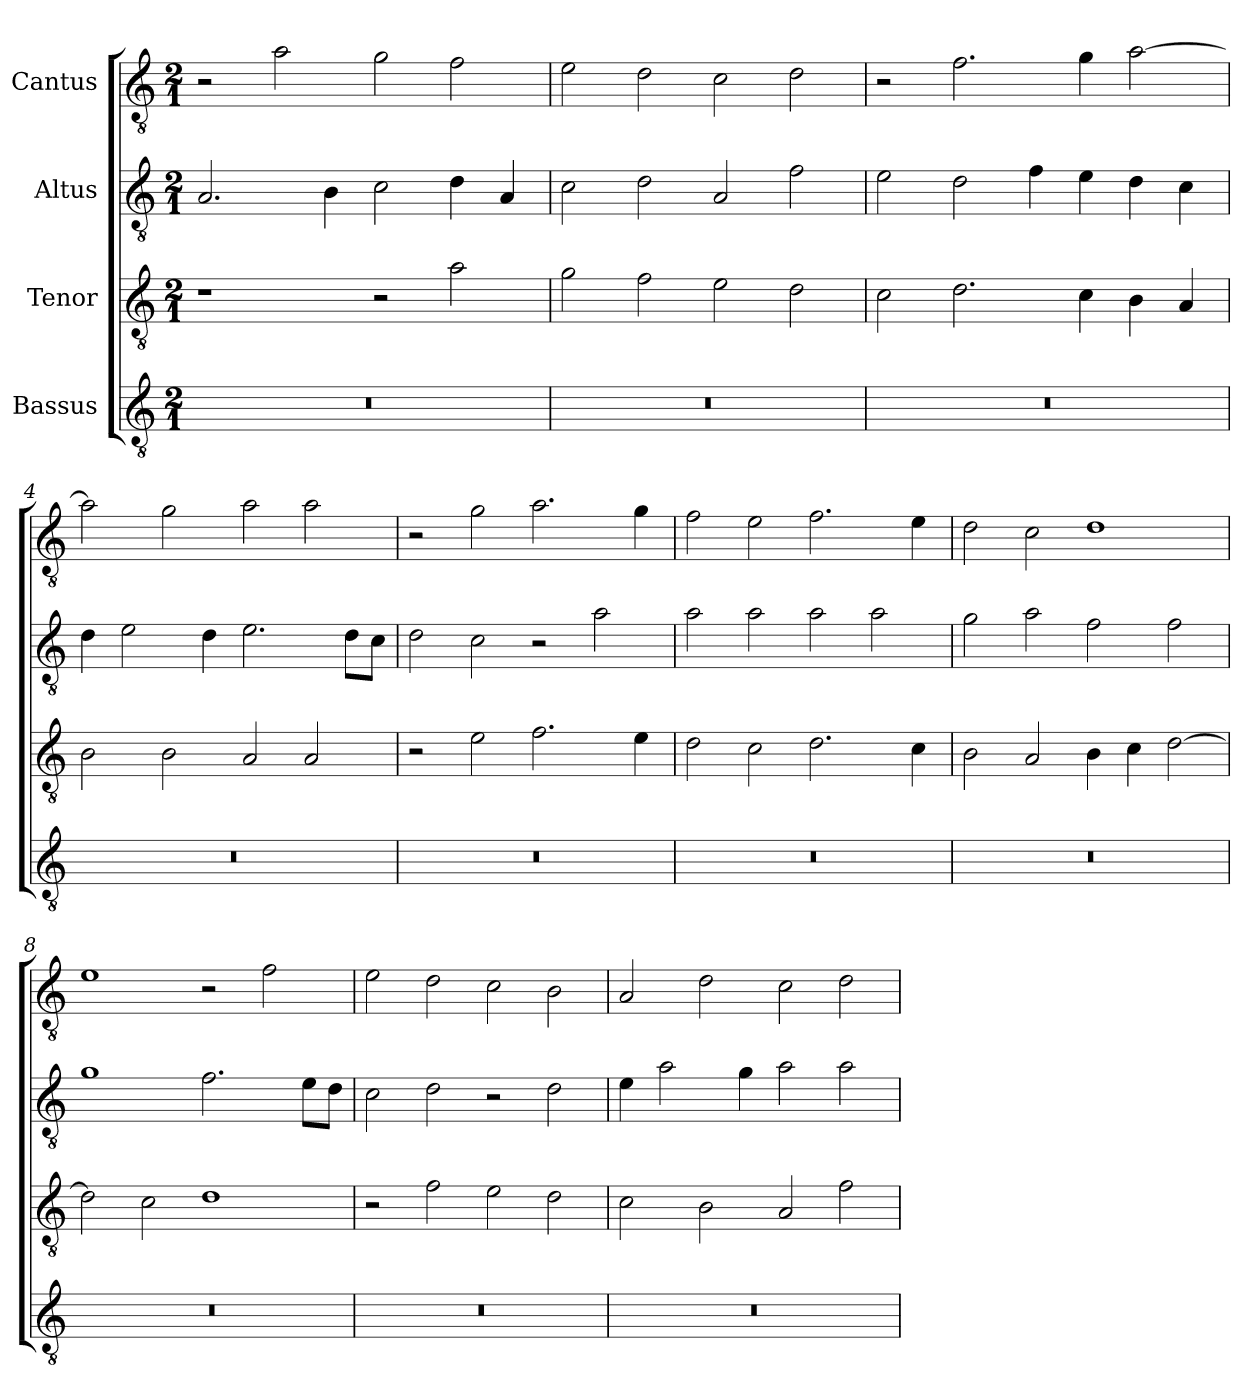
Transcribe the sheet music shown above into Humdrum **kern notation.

**kern	**kern	**kern	**kern
*part4	*part3	*part2	*part1
*staff4	*staff3	*staff2	*staff1
*I"Bassus	*I"Tenor	*I"Altus	*I"Cantus
!!LO:PB:g=z
*clefGv2	*clefGv2	*clefGv2	*clefGv2
*ITrd7c12	*ITrd7c12	*ITrd7c12	*ITrd7c12
*k[]	*k[]	*k[]	*k[]
*C:	*C:	*C:	*C:
*M2/1	*M2/1	*M2/1	*M2/1
*MM320	*MM320	*MM320	*MM320
=1	=1	=1	=1
!LO:N:vis=1	!	!	!
0r	1r	2.AAi/	2r
.	.	.	2Ai\
.	.	4BBi\	.
.	2r	2Ci\	2Gi\
.	2Ai\	4Di\	2Fi\
.	.	4AAi/	.
=2	=2	=2	=2
!LO:N:vis=1	!	!	!
0r	2Gi\	2Ci\	2Ei\
.	2Fi\	2Di\	2Di\
.	2Ei\	2AAi/	2Ci\
.	2Di\	2Fi\	2Di\
=3	=3	=3	=3
!LO:N:vis=1	!	!	!
0r	2Ci\	2Ei\	2r
.	2.Di\	2Di\	2.Fi\
.	.	4Fi\	.
.	4Ci\	4Ei\	4Gi\
.	4BBi\	4Di\	[>2Ai\
.	4AAi/	4Ci\	.
=4	=4	=4	=4
!LO:N:vis=1	!	!	!
0r	2BBi\	4Di\	2Ai\]
.	.	2Ei\	.
.	2BBi\	.	2Gi\
.	.	4Di\	.
.	2AAi/	2.Ei\	2Ai\
.	2AAi/	.	2Ai\
.	.	8Di\L	.
.	.	8Ci\J	.
=5	=5	=5	=5
!LO:N:vis=1	!	!	!
0r	2r	2Di\	2r
.	2Ei\	2Ci\	2Gi\
.	2.Fi\	2r	2.Ai\
.	.	2Ai\	.
.	4Ei\	.	4Gi\
!!LO:LB:g=z
=6	=6	=6	=6
!LO:N:vis=1	!	!	!
0r	2Di\	2Ai\	2Fi\
.	2Ci\	2Ai\	2Ei\
.	2.Di\	2Ai\	2.Fi\
.	.	2Ai\	.
.	4Ci\	.	4Ei\
=7	=7	=7	=7
!LO:N:vis=1	!	!	!
0r	2BBi\	2Gi\	2Di\
.	2AAi/	2Ai\	2Ci\
.	4BBi\	2Fi\	1Di
.	4Ci\	.	.
.	[>2Di\	2Fi\	.
=8	=8	=8	=8
!LO:N:vis=1	!	!	!
0r	2Di\]	1Gi	1Ei
.	2Ci\	.	.
.	1Di	2.Fi\	2r
.	.	.	2Fi\
.	.	8Ei\L	.
.	.	8Di\J	.
=9	=9	=9	=9
!LO:N:vis=1	!	!	!
0r	2r	2Ci\	2Ei\
.	2Fi\	2Di\	2Di\
.	2Ei\	2r	2Ci\
.	2Di\	2Di\	2BBi\
=10	=10	=10	=10
!LO:N:vis=1	!	!	!
0r	2Ci\	4Ei\	2AAi/
.	.	2Ai\	.
.	2BBi\	.	2Di\
.	.	4Gi\	.
.	2AAi/	2Ai\	2Ci\
.	2Fi\	2Ai\	2Di\
=	=	=	=
*-	*-	*-	*-
